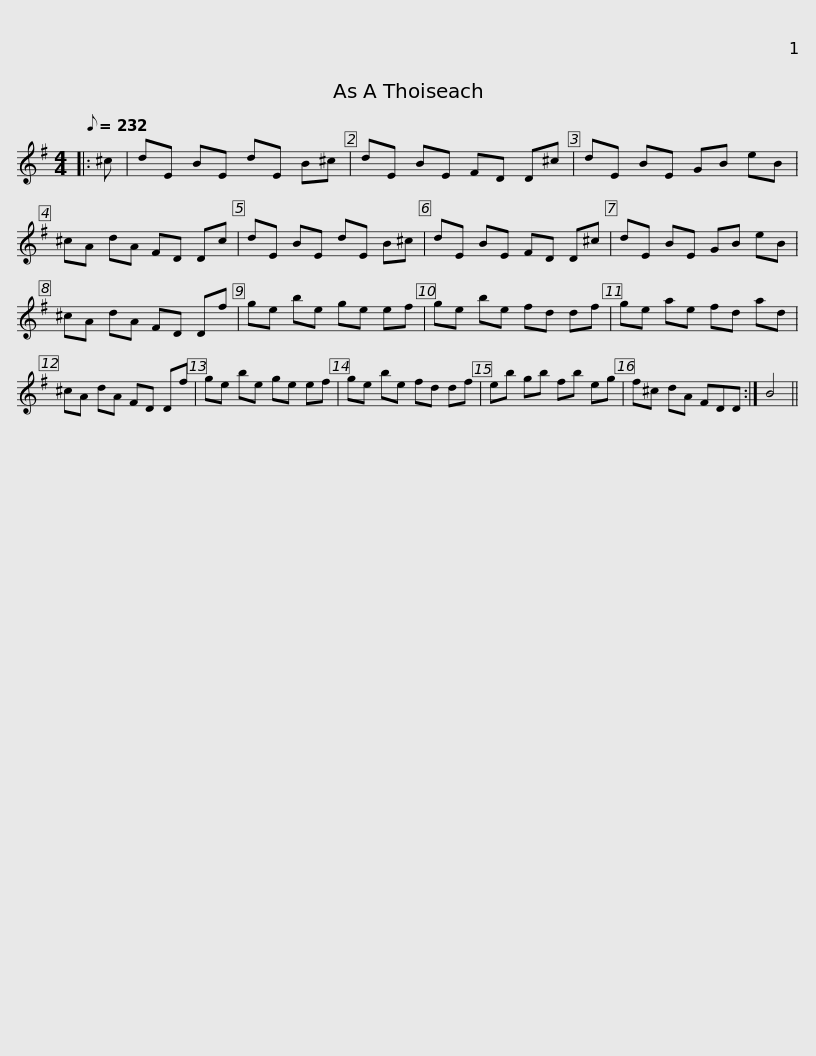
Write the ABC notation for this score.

X:1
L:1/8
Q:1/8=232
M:4/4
I:linebreak $
K:Emin
V:1 treble
V:1
|: ^c | dE BE dE B^c | dE BE FD D^c | dE BE GB eB | ^cA dA FD Dc |$ %5
 dE BE dE B^c | dE BE FD D^c | dE BE GB eB | ^cA dA FD Df | ge be ge ef |$ %10
 ge be fd df | ge ae fd ad | ^cA dA FD Df | ge be ge ef | ge be fd df |$ %15
 eb gb fb eg | f^c dA FDD :| B4 || %18
